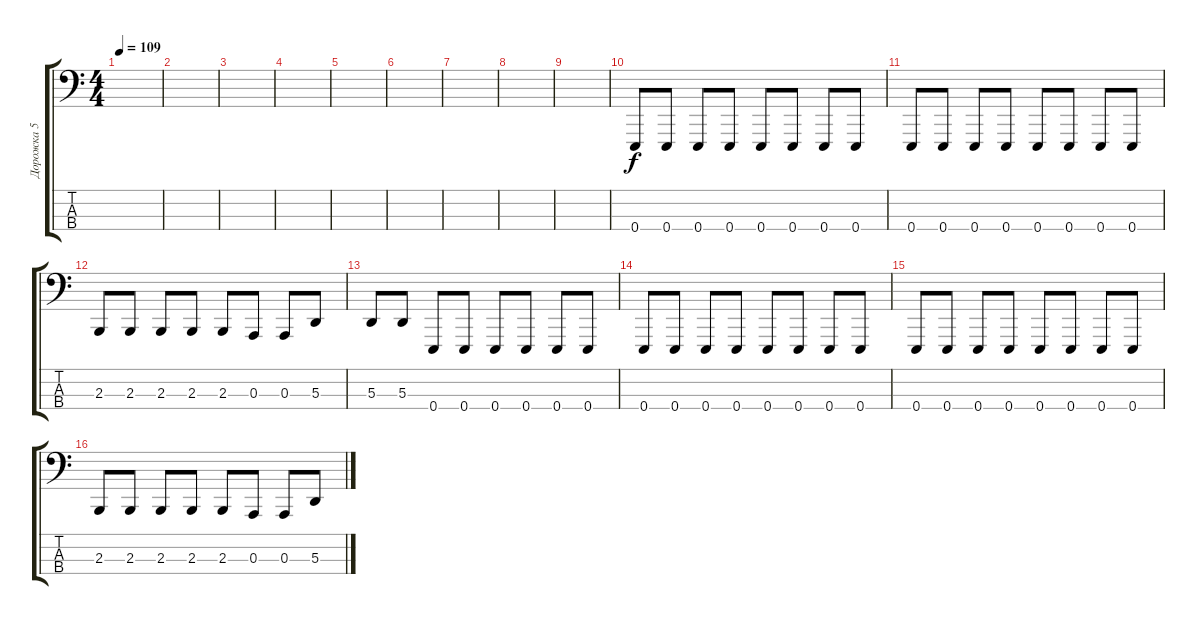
\track ("Дорожка 5" "Дорожка 5") {instrument lead8bassandlead}
\staff {score tabs}
\tuning (G2 D2 A1 E1) {hide}
\ts (4 4)
\tempo 109
\clef f4
\ks c
|
|
|
|
|
|
|
|
|
0.4.8 0.4.8 0.4.8 0.4.8 0.4.8 0.4.8 0.4.8 0.4.8 |
0.4.8 0.4.8 0.4.8 0.4.8 0.4.8 0.4.8 0.4.8 0.4.8 |
2.3.8 2.3.8 2.3.8 2.3.8 2.3.8 0.3.8 0.3.8 5.3.8 |
5.3.8 5.3.8 0.4.8 0.4.8 0.4.8 0.4.8 0.4.8 0.4.8 |
0.4.8 0.4.8 0.4.8 0.4.8 0.4.8 0.4.8 0.4.8 0.4.8 |
0.4.8 0.4.8 0.4.8 0.4.8 0.4.8 0.4.8 0.4.8 0.4.8 |
2.3.8 2.3.8 2.3.8 2.3.8 2.3.8 0.3.8 0.3.8 5.3.8
